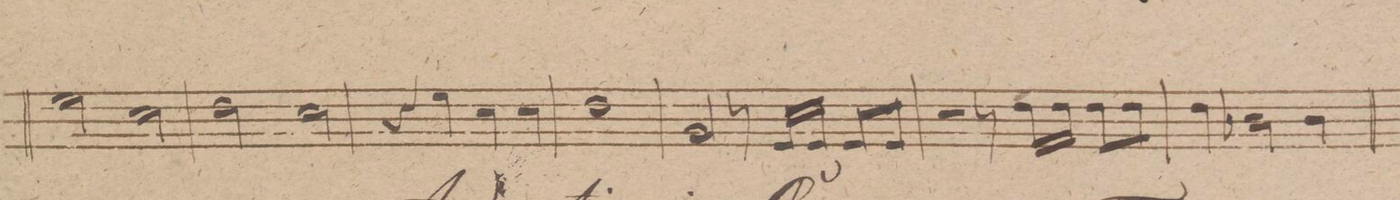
**kern	**dynam
*I"Corno 2do in A.	*
*clefG2	*
*k[f#c#g#d#]	*
*met(c)	*
*M4/4	*
2cc#\	.
2a\	.
=53	=53
2b\	.
2a\	.
=54	=54
4r	.
4cc#\	.
4a\	.
4a\	.
=55	=55
1b\	.
=56	=56
2e/	.
8r	.
16c#/LL	.
16c#/JJ	.
8c#/L	.
8c#/J	.
=57	=57
2r	.
8r	.
16b\LL	.
16b\JJ	.
8b\L	.
8b\J	.
=58	=58
4b\	.
2gX\	.
4g\	.
=59	=59
*-	*-
